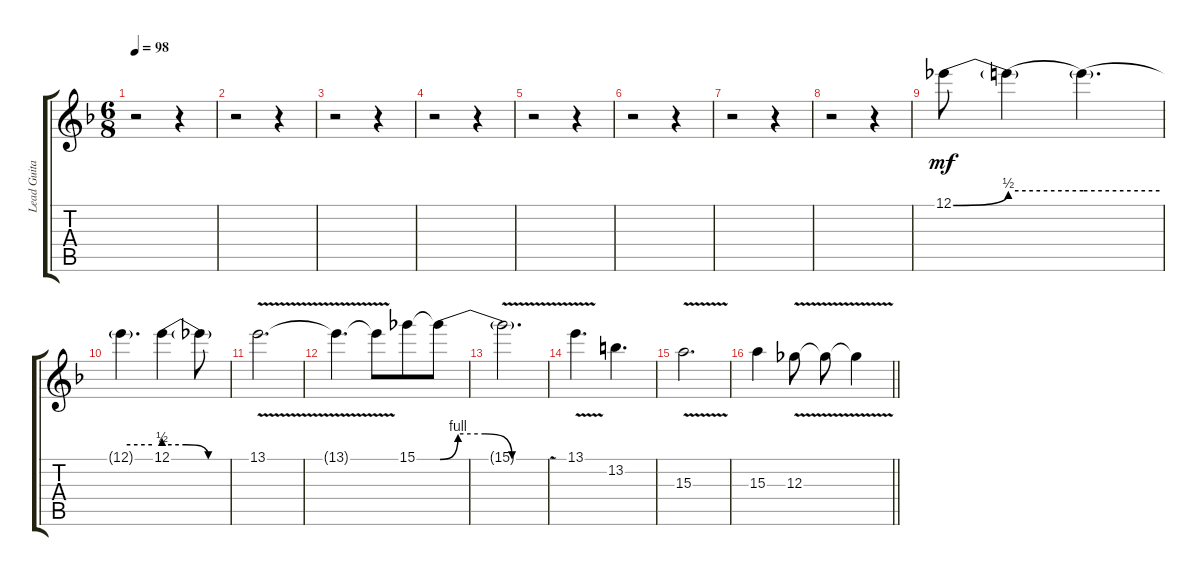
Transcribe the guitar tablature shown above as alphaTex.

\track ("Lead Guitar" "Lead Guita") {instrument overdrivenguitar}
\staff {score tabs}
\tuning (Eb4 Bb3 Gb3 Db3 Ab2 Eb2) {hide}
\ts (6 8)
\tempo 98
\clef g2
\ks f
r.2{dy mf instrument overdrivenguitar} r.4 |
r.2 r.4 |
r.2 r.4 |
r.2 r.4 |
r.2 r.4 |
r.2 r.4 |
r.2 r.4 |
r.2 r.4 |
12.1{be (bend 0 0 60 2)}.8 12.1{be (hold 0 2 60 2) t}.4 12.1{be (hold 0 2 60 2) t}.4{d} |
12.1{be (hold 0 2 60 2) t}.4{d} 12.1{be (custom 0 2 20 2 40 0 60 0)}.4 12.1{t}.8 |
13.1{v}.2{d} |
13.1{v t}.4{d} 13.1{v t}.8 15.1.8 15.1{be (custom 0 0 10 4 25 4 40 0 60 0) t}.8 |
15.1{v t}.2{d} |
13.1{v}.4{d} 13.2.4{d} |
15.3{v}.2{d} |
\barLineRight lightlight
15.3.4 12.3{v}.8 12.3{v t}.8 12.3{v t}.4
